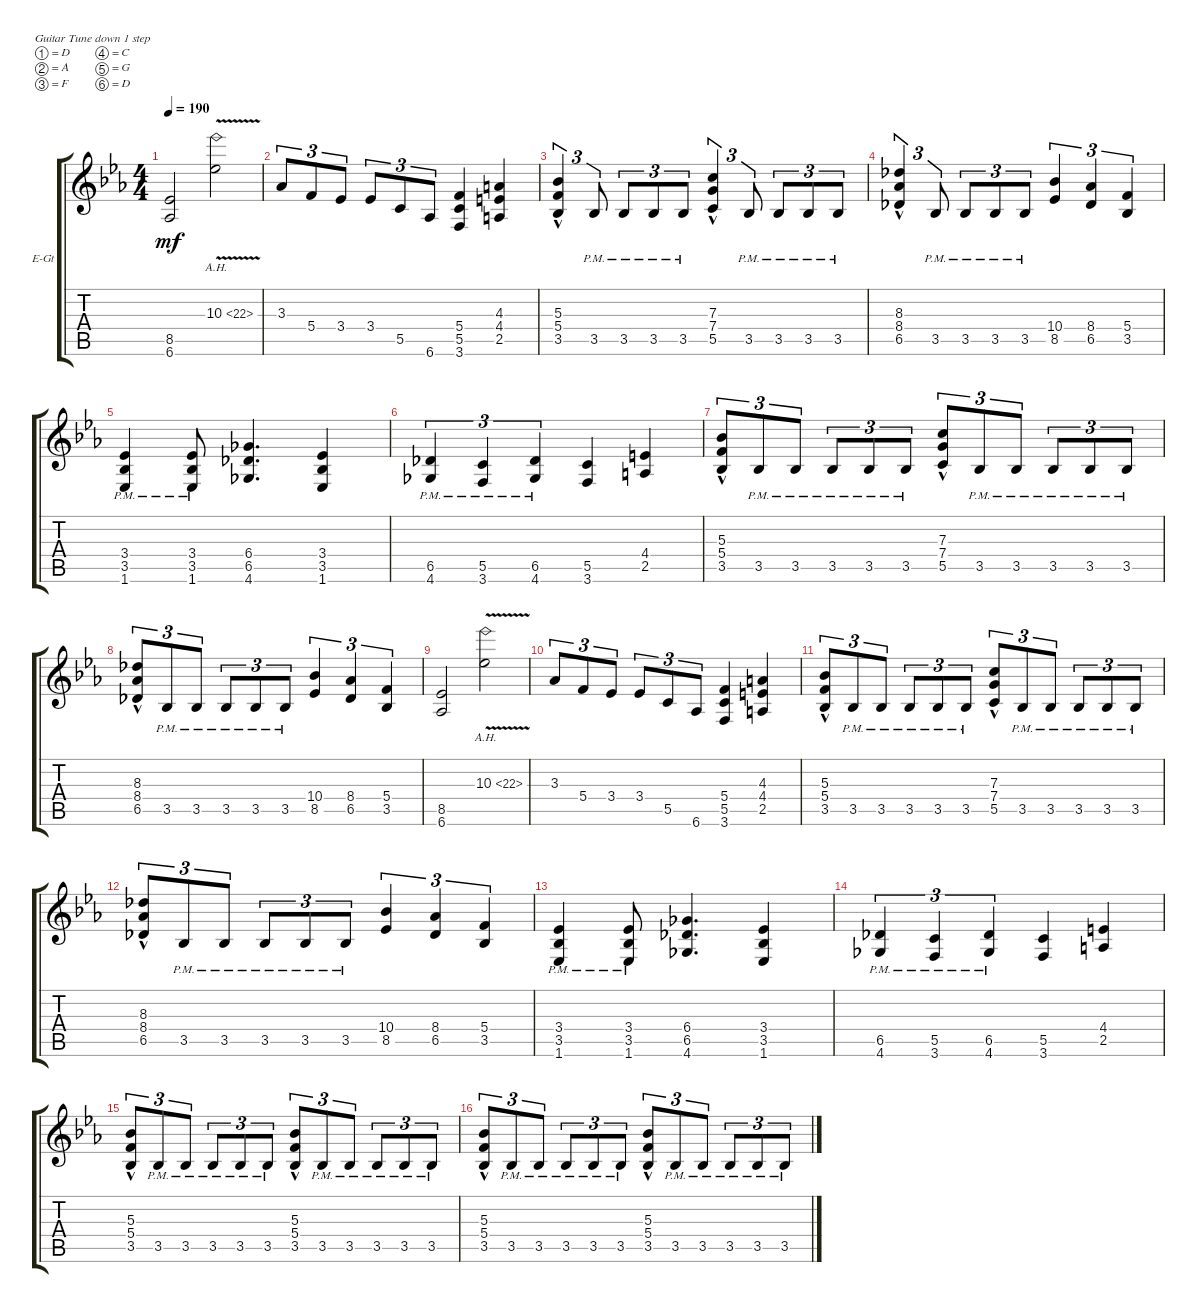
\defaultSystemsLayout 4
\bracketExtendMode groupsimilarinstruments
\firstSystemTrackNameOrientation horizontal
\otherSystemsTrackNameOrientation horizontal
\track ("Rithm Guitar 2" "E-Gt") {instrument distortionguitar}
\staff {score tabs}
\tuning (D4 A3 F3 C3 G2 D2)
\ts (4 4)
\tempo 190
\clef g2
\ks cminor
(6.6 8.5).2{dy mf} 10.3{ah 12 v}.2 |
3.3.8{tu (3 2)} 5.4.8{tu (3 2)} 3.4.8{tu (3 2)} 3.4.8{tu (3 2)} 5.5.8{tu (3 2)} 6.6.8{tu (3 2)} (3.6 5.5 5.4).4 (2.5 4.4 4.3).4 |
(3.5{hac} 5.4{hac} 5.3{hac}).4{tu (3 2)} 3.5{pm}.8{tu (3 2)} 3.5{pm}.8{tu (3 2)} 3.5{pm}.8{tu (3 2)} 3.5{pm}.8{tu (3 2)} (5.5{hac} 7.4{hac} 7.3{hac}).4{tu (3 2)} 3.5{pm}.8{tu (3 2)} 3.5{pm}.8{tu (3 2)} 3.5{pm}.8{tu (3 2)} 3.5{pm}.8{tu (3 2)} |
(6.5{hac} 8.4{hac} 8.3{hac}).4{tu (3 2)} 3.5{pm}.8{tu (3 2)} 3.5{pm}.8{tu (3 2)} 3.5{pm}.8{tu (3 2)} 3.5{pm}.8{tu (3 2)} (10.4 8.5).4{tu (3 2)} (6.5 8.4).4{tu (3 2)} (5.4 3.5).4{tu (3 2)} |
(1.6{pm} 3.5{pm} 3.4{pm}).4 (1.6{pm} 3.5 3.4).8 (4.6 6.4 6.5).4{d} (1.6 3.5 3.4).4 |
(4.6{pm} 6.5{pm}).4{tu (3 2)} (3.6{pm} 5.5{pm}).4{tu (3 2)} (4.6{pm} 6.5{pm}).4{tu (3 2)} (3.6 5.5).4 (4.4 2.5).4 |
\scale
0.333333 (3.5{hac} 5.4{hac} 5.3{hac}).8{tu (3 2)} 3.5{pm}.8{tu (3 2)} 3.5{pm}.8{tu (3 2)} 3.5{pm}.8{tu (3 2)} 3.5{pm}.8{tu (3 2)} 3.5{pm}.8{tu (3 2)} (5.5{hac} 7.4{hac} 7.3{hac}).8{tu (3 2)} 3.5{pm}.8{tu (3 2)} 3.5{pm}.8{tu (3 2)} 3.5{pm}.8{tu (3 2)} 3.5{pm}.8{tu (3 2)} 3.5{pm}.8{tu (3 2)} |
\scale
0.333333 (6.5{hac} 8.4{hac} 8.3{hac}).8{tu (3 2)} 3.5{pm}.8{tu (3 2)} 3.5{pm}.8{tu (3 2)} 3.5{pm}.8{tu (3 2)} 3.5{pm}.8{tu (3 2)} 3.5{pm}.8{tu (3 2)} (10.4 8.5).4{tu (3 2)} (6.5 8.4).4{tu (3 2)} (5.4 3.5).4{tu (3 2)} |
\scale
0.333333 (6.6 8.5).2 10.3{ah 12 v}.2 |
3.3.8{tu (3 2)} 5.4.8{tu (3 2)} 3.4.8{tu (3 2)} 3.4.8{tu (3 2)} 5.5.8{tu (3 2)} 6.6.8{tu (3 2)} (3.6 5.5 5.4).4 (2.5 4.4 4.3).4 |
(3.5{hac} 5.4{hac} 5.3{hac}).8{tu (3 2)} 3.5{pm}.8{tu (3 2)} 3.5{pm}.8{tu (3 2)} 3.5{pm}.8{tu (3 2)} 3.5{pm}.8{tu (3 2)} 3.5{pm}.8{tu (3 2)} (5.5{hac} 7.4{hac} 7.3{hac}).8{tu (3 2)} 3.5{pm}.8{tu (3 2)} 3.5{pm}.8{tu (3 2)} 3.5{pm}.8{tu (3 2)} 3.5{pm}.8{tu (3 2)} 3.5{pm}.8{tu (3 2)} |
(6.5{hac} 8.4{hac} 8.3{hac}).8{tu (3 2)} 3.5{pm}.8{tu (3 2)} 3.5{pm}.8{tu (3 2)} 3.5{pm}.8{tu (3 2)} 3.5{pm}.8{tu (3 2)} 3.5{pm}.8{tu (3 2)} (10.4 8.5).4{tu (3 2)} (6.5 8.4).4{tu (3 2)} (5.4 3.5).4{tu (3 2)} |
(1.6{pm} 3.5{pm} 3.4{pm}).4 (1.6{pm} 3.5 3.4).8 (4.6 6.4 6.5).4{d} (1.6 3.5 3.4).4 |
(4.6{pm} 6.5{pm}).4{tu (3 2)} (3.6{pm} 5.5{pm}).4{tu (3 2)} (4.6{pm} 6.5{pm}).4{tu (3 2)} (3.6 5.5).4 (4.4 2.5).4 |
(5.4{hac} 3.5{hac} 5.3{hac}).8{tu (3 2)} 3.5{pm}.8{tu (3 2)} 3.5{pm}.8{tu (3 2)} 3.5{pm}.8{tu (3 2)} 3.5{pm}.8{tu (3 2)} 3.5{pm}.8{tu (3 2)} (3.5{hac} 5.4{hac} 5.3{hac}).8{tu (3 2)} 3.5{pm}.8{tu (3 2)} 3.5{pm}.8{tu (3 2)} 3.5{pm}.8{tu (3 2)} 3.5{pm}.8{tu (3 2)} 3.5{pm}.8{tu (3 2)} |
(5.4{hac} 3.5{hac} 5.3{hac}).8{tu (3 2)} 3.5{pm}.8{tu (3 2)} 3.5{pm}.8{tu (3 2)} 3.5{pm}.8{tu (3 2)} 3.5{pm}.8{tu (3 2)} 3.5{pm}.8{tu (3 2)} (3.5{hac} 5.4{hac} 5.3{hac}).8{tu (3 2)} 3.5{pm}.8{tu (3 2)} 3.5{pm}.8{tu (3 2)} 3.5{pm}.8{tu (3 2)} 3.5{pm}.8{tu (3 2)} 3.5{pm}.8{tu (3 2)}
